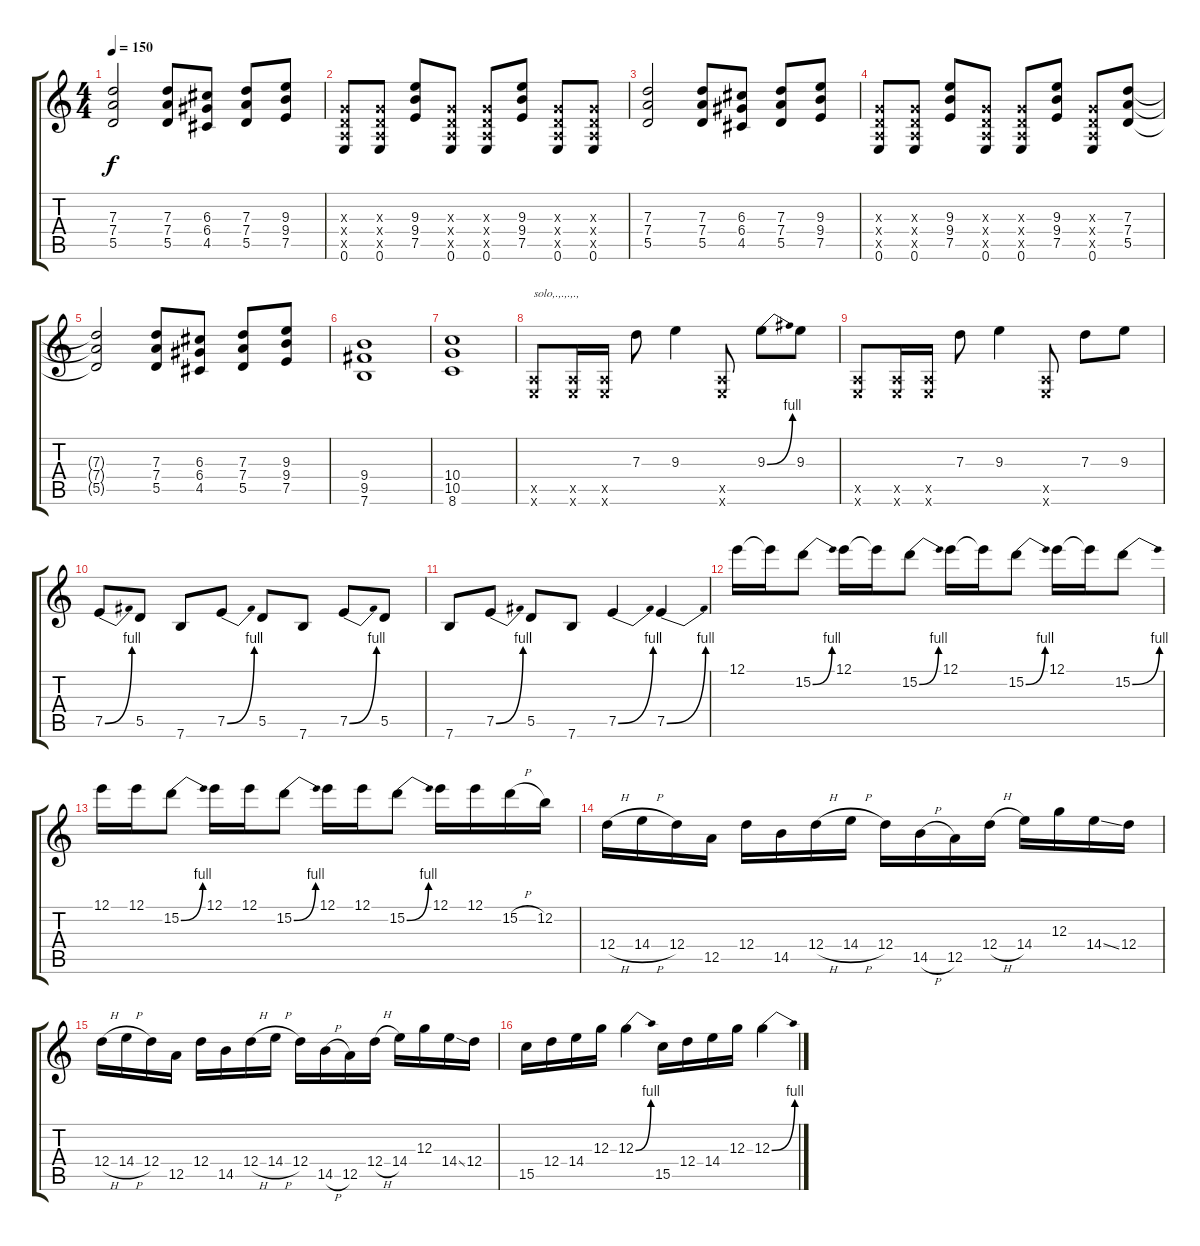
\track "" {instrument overdrivenguitar}
\staff {score tabs}
\tuning (E4 B3 G3 D3 A2 E2) {hide}
\ts (4 4)
\tempo 150
\clef g2
\ks c
(7.3{t} 7.4{t} 5.5{t}).2{dy f} (7.3 7.4 5.5).8 (6.3 6.4 4.5).8 (7.3 7.4 5.5).8 (9.3 9.4 7.5).8 |
(0.3{x} 0.4{x} 0.5{x} 0.6).8 (0.3{x} 0.4{x} 0.5{x} 0.6).8 (9.3 9.4 7.5).8 (0.3{x} 0.4{x} 0.5{x} 0.6).8 (0.3{x} 0.4{x} 0.5{x} 0.6).8 (9.3 9.4 7.5).8 (0.3{x} 0.4{x} 0.5{x} 0.6).8 (0.3{x} 0.4{x} 0.5{x} 0.6).8 |
(7.3 7.4 5.5).2 (7.3 7.4 5.5).8 (6.3 6.4 4.5).8 (7.3 7.4 5.5).8 (9.3 9.4 7.5).8 |
(0.3{x} 0.4{x} 0.5{x} 0.6).8 (0.3{x} 0.4{x} 0.5{x} 0.6).8 (9.3 9.4 7.5).8 (0.3{x} 0.4{x} 0.5{x} 0.6).8 (0.3{x} 0.4{x} 0.5{x} 0.6).8 (9.3 9.4 7.5).8 (0.3{x} 0.4{x} 0.5{x} 0.6).8 (7.3 7.4 5.5).8 |
(7.3{t} 7.4{t} 5.5{t}).2 (7.3 7.4 5.5).8 (6.3 6.4 4.5).8 (7.3 7.4 5.5).8 (9.3 9.4 7.5).8 |
(9.4 9.5 7.6).1 |
(10.4 10.5 8.6).1 |
(0.5{x} 0.6{x}).8{txt "solo,.,.,.,.,"} (0.5{x} 0.6{x}).16 (0.5{x} 0.6{x}).16 7.3.8 9.3.4 (0.5{x} 0.6{x}).8 9.3{be (bend 0 0 60 4)}.8 9.3.8 |
(0.5{x} 0.6{x}).8 (0.5{x} 0.6{x}).16 (0.5{x} 0.6{x}).16 7.3.8 9.3.4 (0.5{x} 0.6{x}).8 7.3.8 9.3.8 |
7.5{be (bend 0 0 60 4)}.8 5.5.8 7.6.8 7.5{be (bend 0 0 60 4)}.8 5.5.8 7.6.8 7.5{be (bend 0 0 60 4)}.8 5.5.8 |
7.6.8 7.5{be (bend 0 0 60 4)}.8 5.5.8 7.6.8 7.5{be (bend 0 0 60 4)}.4 7.5{be (bend 0 0 60 4)}.4 |
12.1.16 12.1{t}.16 15.2{be (bend 0 0 60 4)}.8 12.1.16 12.1{t}.16 15.2{be (bend 0 0 60 4)}.8 12.1.16 12.1{t}.16 15.2{be (bend 0 0 60 4)}.8 12.1.16 12.1{t}.16 15.2{be (bend 0 0 60 4)}.8 |
12.1.16 12.1.16 15.2{be (bend 0 0 60 4)}.8 12.1.16 12.1.16 15.2{be (bend 0 0 60 4)}.8 12.1.16 12.1.16 15.2{be (bend 0 0 60 4)}.8 12.1.16 12.1.16 15.2{h}.16 12.2.16 |
12.4{h}.16 14.4{h}.16 12.4.16 12.5.16 12.4.16 14.5.16 12.4{h}.16 14.4{h}.16 12.4.16 14.5{h}.16 12.5.16 12.4{h}.16 14.4.16 12.3.16 14.4{ss}.16 12.4.16 |
12.4{h}.16 14.4{h}.16 12.4.16 12.5.16 12.4.16 14.5.16 12.4{h}.16 14.4{h}.16 12.4.16 14.5{h}.16 12.5.16 12.4{h}.16 14.4.16 12.3.16 14.4{ss}.16 12.4.16 |
15.5.16 12.4.16 14.4.16 12.3.16 12.3{be (bend 0 0 60 4)}.4 15.5.16 12.4.16 14.4.16 12.3.16 12.3{be (bend 0 0 60 4)}.4
